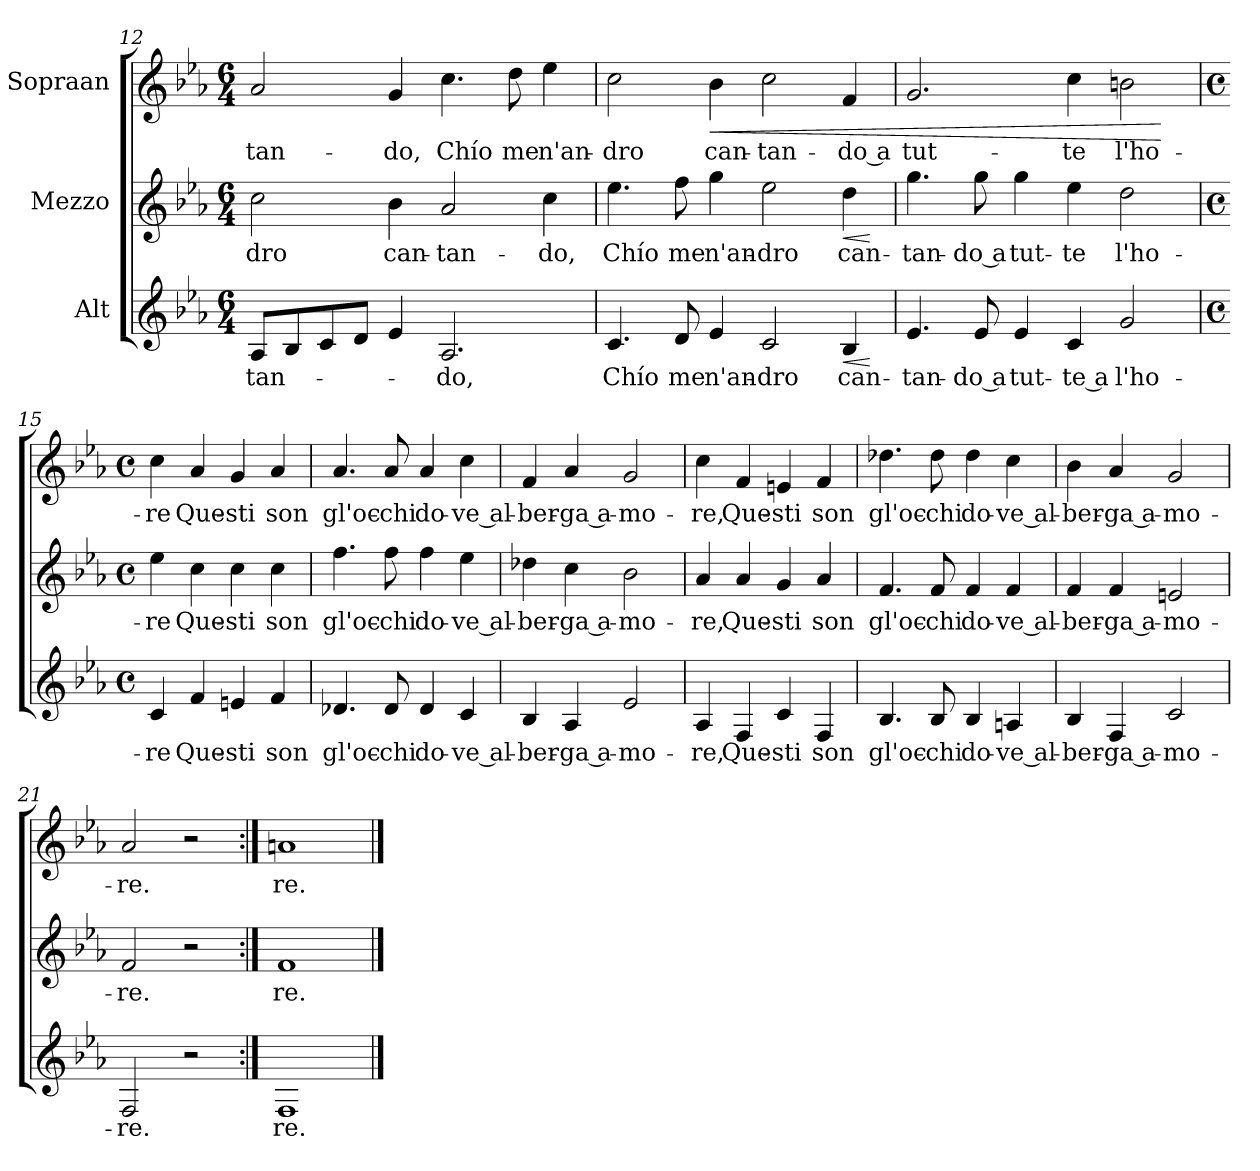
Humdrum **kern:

**kern	**text	**dynam	**kern	**text	**dynam	**kern	**text	**dynam
*part3	*part3	*part3	*part2	*part2	*part2	*part1	*part1	*part1
*staff3	*staff3	*staff3	*staff2	*staff2	*staff2	*staff1	*staff1	*staff1
*I"Alt	*	*	*I"Mezzo	*	*	*I"Sopraan	*	*
!!LO:PB:g=z
*clefG2	*	*	*clefG2	*	*	*clefG2	*	*
*k[b-e-a-]	*	*	*k[b-e-a-]	*	*	*k[b-e-a-]	*	*
*E-:	*	*	*E-:	*	*	*E-:	*	*
*M6/4	*	*	*M6/4	*	*	*M6/4	*	*
=12	=12	=12	=12	=12	=12	=12	=12	=12
!	!LO:LY:b	!	!	!LO:LY:b	!	!	!LO:LY:b	!
8A-/L	-tan-	.	2cc\	dro	.	2a-/	-tan-	.
8B-/	.	.	.	.	.	.	.	.
8c/	.	.	.	.	.	.	.	.
8d/J	.	.	.	.	.	.	.	.
!	!	!	!	!LO:LY:b	!	!	!LO:LY:b	!
4e-/	.	.	4b-\	-can-	.	4g/	do,	.
!	!LO:LY:b	!	!	!LO:LY:b	!	!	!LO:LY:b	!
2.A-/	do,	.	2a-/	-tan-	.	4.cc\	Chío	.
!	!	!	!	!	!	!	!LO:LY:b	!
.	.	.	.	.	.	8dd\	me	.
!	!	!	!	!LO:LY:b	!	!	!LO:LY:b	!
.	.	.	4cc\	do,	.	4ee-\	-n'an-	.
=13	=13	=13	=13	=13	=13	=13	=13	=13
!	!LO:LY:b	!	!	!LO:LY:b	!	!	!LO:LY:b	!
4.c/	Chío	.	4.ee-\	Chío	.	2cc\	dro	.
!	!LO:LY:b	!	!	!LO:LY:b	!	!	!	!
8d/	me	.	8ff\	me	.	.	.	.
!	!LO:LY:b	!	!	!LO:LY:b	!	!	!LO:LY:b	!LO:HP:b
4e-/	-n'an-	.	4gg\	-n'an-	.	4b-\	-can-	<
!	!LO:LY:b	!	!	!LO:LY:b	!	!	!LO:LY:b	!
2c/	dro	.	2ee-\	dro	.	2cc\	-tan-	.
!	!LO:LY:b	!LO:HP:b	!	!LO:LY:b	!LO:HP:b	!	!LO:LY:b	!
4B-/	-can-	<	4dd\	-can-	<	4f/	do a	.
.	.	[	.	.	[	.	.	.
=14	=14	=14	=14	=14	=14	=14	=14	=14
!	!LO:LY:b	!	!	!LO:LY:b	!	!	!LO:LY:b	!
4.e-/	-tan-	.	4.gg\	-tan-	.	2.g/	-tut-	.
!	!LO:LY:b	!	!	!LO:LY:b	!	!	!	!
8e-/	do a	.	8gg\	do a	.	.	.	.
!	!LO:LY:b	!	!	!LO:LY:b	!	!	!	!
4e-/	-tut-	.	4gg\	-tut-	.	.	.	.
!	!LO:LY:b	!	!	!LO:LY:b	!	!	!LO:LY:b	!
4c/	-te a	.	4ee-\	te	.	4cc\	-te	.
!	!LO:LY:b	!	!	!LO:LY:b	!	!	!LO:LY:b	!
2g/	-l'ho-	.	2dd\	-l'ho-	.	2bn\	-l'ho-	.
.	.	.	.	.	.	.	.	[
!!LO:LB:g=z
=15	=15	=15	=15	=15	=15	=15	=15	=15
*M4/4	*	*	*M4/4	*	*	*M4/4	*	*
*met(c)	*	*	*met(c)	*	*	*met(c)	*	*
!	!LO:LY:b	!	!	!LO:LY:b	!	!	!LO:LY:b	!
4c/	re	.	4ee-\	re	.	4cc\	re	.
!	!LO:LY:b	!	!	!LO:LY:b	!	!	!LO:LY:b	!
4f/	-Que-	.	4cc\	-Que-	.	4a-/	-Que-	.
!	!LO:LY:b	!	!	!LO:LY:b	!	!	!LO:LY:b	!
4en/	sti	.	4cc\	sti	.	4g/	sti	.
!	!LO:LY:b	!	!	!LO:LY:b	!	!	!LO:LY:b	!
4f/	son	.	4cc\	son	.	4a-/	son	.
=16	=16	=16	=16	=16	=16	=16	=16	=16
!	!LO:LY:b	!	!	!LO:LY:b	!	!	!LO:LY:b	!
4.d-X/	-gl'oc-	.	4.ff\	-gl'oc-	.	4.a-/	-gl'oc-	.
!	!LO:LY:b	!	!	!LO:LY:b	!	!	!LO:LY:b	!
8d-/	chi	.	8ff\	chi	.	8a-/	chi	.
!	!LO:LY:b	!	!	!LO:LY:b	!	!	!LO:LY:b	!
4d-/	do-	.	4ff\	do-	.	4a-/	do-	.
!	!LO:LY:b	!	!	!LO:LY:b	!	!	!LO:LY:b	!
4c/	ve al-	.	4ee-\	ve al-	.	4cc\	ve al-	.
=17	=17	=17	=17	=17	=17	=17	=17	=17
!	!LO:LY:b	!	!	!LO:LY:b	!	!	!LO:LY:b	!
4B-/	ber-	.	4dd-X\	ber-	.	4f/	ber-	.
!	!LO:LY:b	!	!	!LO:LY:b	!	!	!LO:LY:b	!
4A-/	ga a-	.	4cc\	ga a-	.	4a-/	ga a-	.
!	!LO:LY:b	!	!	!LO:LY:b	!	!	!LO:LY:b	!
2e-/	-mo-	.	2b-\	-mo-	.	2g/	-mo-	.
=18	=18	=18	=18	=18	=18	=18	=18	=18
!	!LO:LY:b	!	!	!LO:LY:b	!	!	!LO:LY:b	!
4A-/	re,	.	4a-/	re,	.	4cc\	re,	.
!	!LO:LY:b	!	!	!LO:LY:b	!	!	!LO:LY:b	!
4F/	-Que-	.	4a-/	-Que-	.	4f/	-Que-	.
!	!LO:LY:b	!	!	!LO:LY:b	!	!	!LO:LY:b	!
4c/	sti	.	4g/	sti	.	4en/	sti	.
!	!LO:LY:b	!	!	!LO:LY:b	!	!	!LO:LY:b	!
4F/	son	.	4a-/	son	.	4f/	son	.
!!LO:LB:g=z
=19	=19	=19	=19	=19	=19	=19	=19	=19
!	!LO:LY:b	!	!	!LO:LY:b	!	!	!LO:LY:b	!
4.B-/	-gl'oc-	.	4.f/	-gl'oc-	.	4.dd-X\	-gl'oc-	.
!	!LO:LY:b	!	!	!LO:LY:b	!	!	!LO:LY:b	!
8B-/	chi	.	8f/	chi	.	8dd-\	chi	.
!	!LO:LY:b	!	!	!LO:LY:b	!	!	!LO:LY:b	!
4B-/	do-	.	4f/	do-	.	4dd-\	do-	.
!	!LO:LY:b	!	!	!LO:LY:b	!	!	!LO:LY:b	!
4An/	ve al-	.	4f/	ve al-	.	4cc\	ve al-	.
=20	=20	=20	=20	=20	=20	=20	=20	=20
!	!LO:LY:b	!	!	!LO:LY:b	!	!	!LO:LY:b	!
4B-/	ber-	.	4f/	ber-	.	4b-\	ber-	.
!	!LO:LY:b	!	!	!LO:LY:b	!	!	!LO:LY:b	!
4F/	ga a-	.	4f/	ga a-	.	4a-/	ga a-	.
!	!LO:LY:b	!	!	!LO:LY:b	!	!	!LO:LY:b	!
2c/	-mo-	.	2en/	-mo-	.	2g/	-mo-	.
=21	=21	=21	=21	=21	=21	=21	=21	=21
!	!LO:LY:b	!	!	!LO:LY:b	!	!	!LO:LY:b	!
2F/	re.	.	2f/	re.	.	2a-/	re.	.
2r	.	.	2r	.	.	2r	.	.
=22:|!	=22:|!	=22:|!	=22:|!	=22:|!	=22:|!	=22:|!	=22:|!	=22:|!
!	!LO:LY:b	!	!	!LO:LY:b	!	!	!LO:LY:b	!
1F	re.	.	1f	re.	.	1an	re.	.
==	==	==	==	==	==	==	==	==
*-	*-	*-	*-	*-	*-	*-	*-	*-
